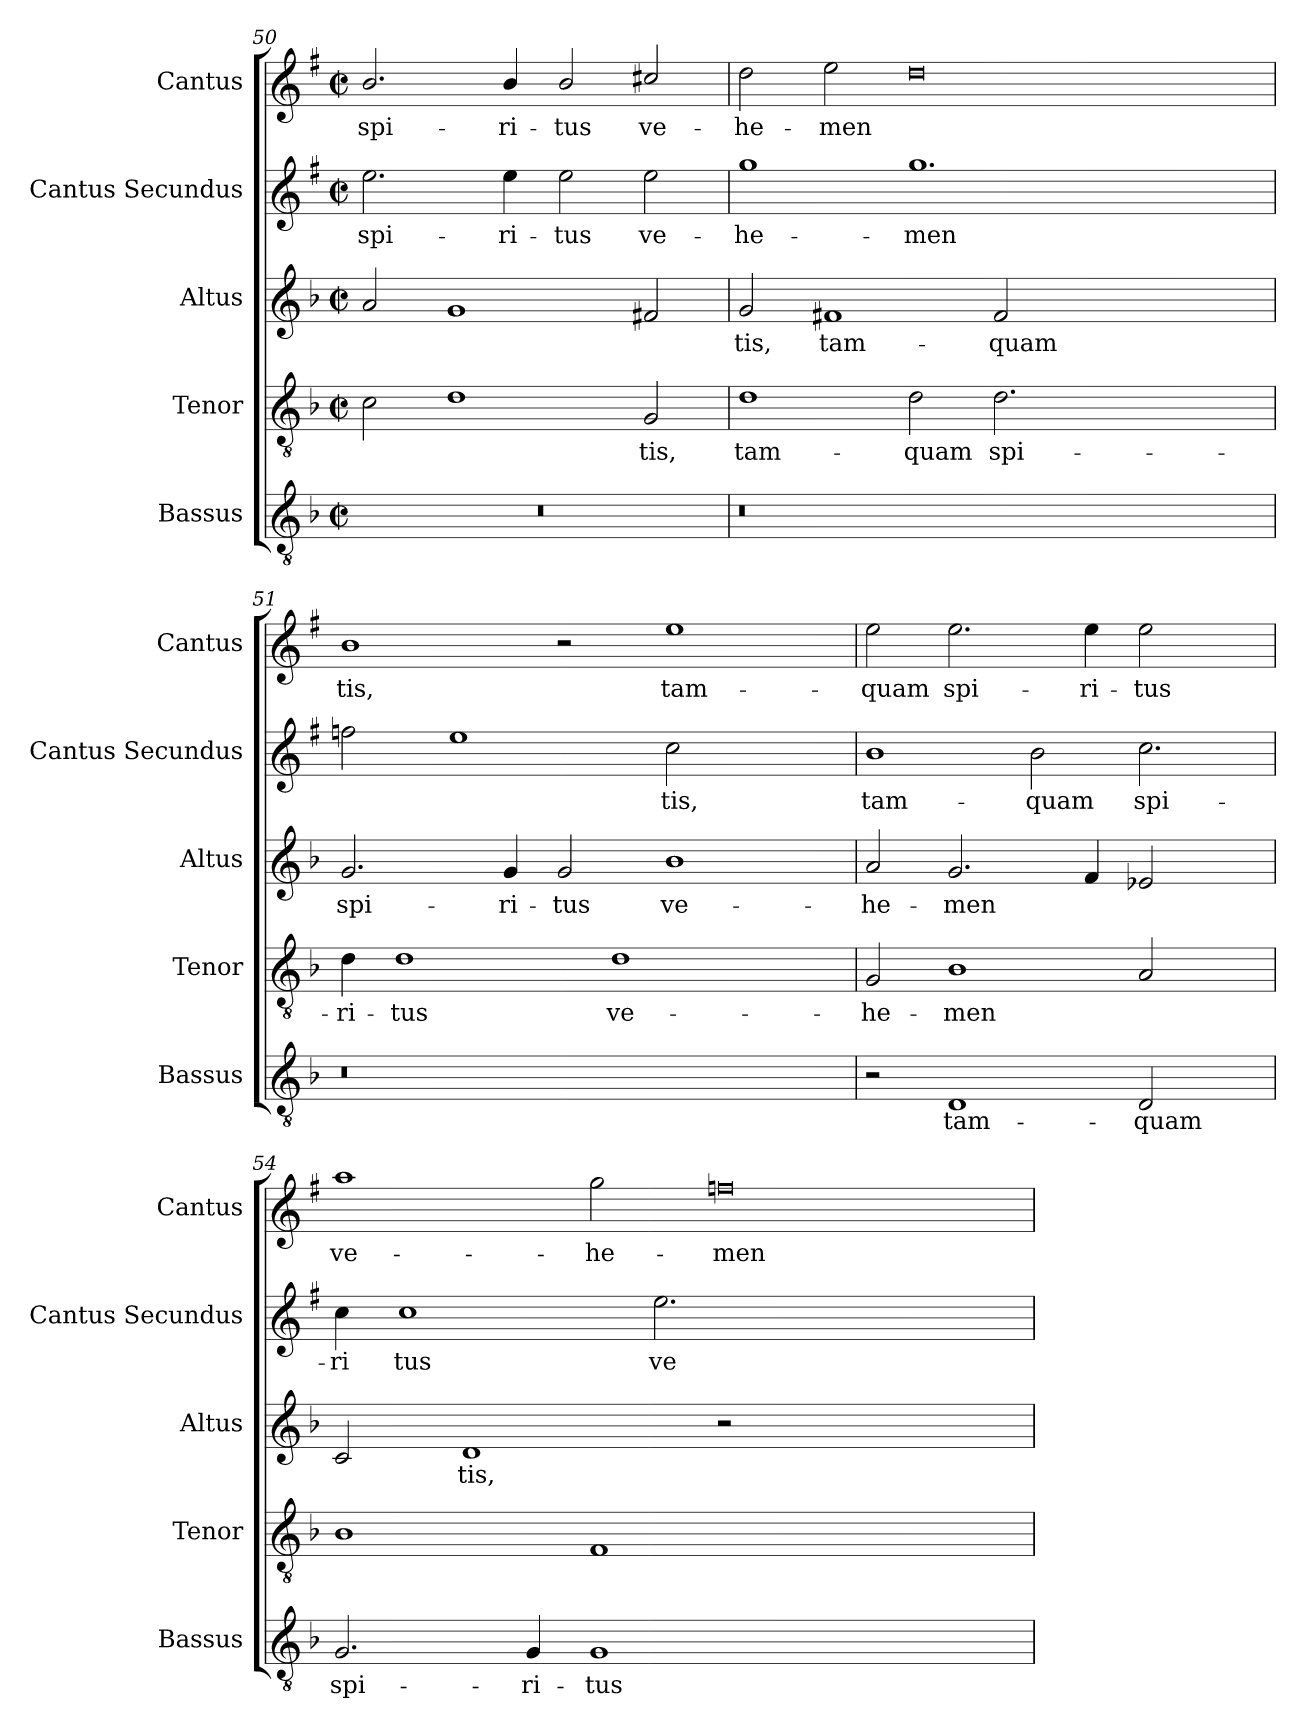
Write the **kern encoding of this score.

**kern	**text	**kern	**text	**kern	**text	**kern	**text	**kern	**text
*part5	*part5	*part4	*part4	*part3	*part3	*part2	*part2	*part1	*part1
*staff5	*staff5	*staff4	*staff4	*staff3	*staff3	*staff2	*staff2	*staff1	*staff1
*I"Bassus	*	*I"Tenor	*	*I"Altus	*	*I"Cantus Secundus	*	*I"Cantus	*
*I'Bassus	*	*I'Tenor	*	*I'Altus	*	*I'Cantus Secundus	*	*I'Cantus	*
!!LO:LB:g=z
*clefGv2	*	*clefGv2	*	*clefG2	*	*clefG2	*	*clefG2	*
*	*	*	*	*	*	*ITrd1c2	*	*ITrd1c2	*
*k[b-]	*	*k[b-]	*	*k[b-]	*	*k[b-]	*	*k[b-]	*
*F:	*	*F:	*	*F:	*	*F:	*	*F:	*
*M4/2	*	*M4/2	*	*M4/2	*	*M4/2	*	*M4/2	*
*met(c|)	*	*met(c|)	*	*met(c|)	*	*met(c|)	*	*met(c|)	*
=50	=50	=50	=50	=50	=50	=50	=50	=50	=50
!	!	!	!	!	!	!	!LO:LY:b	!	!LO:LY:b
*	*	*	*	*	*	*	*	*^	*
0r	.	2c	.	2a	.	2.dd	spi-	2.a	0ryy	spi-
.	.	1d	.	1g	.	.	.	.	.	.
!	!	!	!	!	!	!	!LO:LY:b	!	!	!LO:LY:b
.	.	.	.	.	.	4dd	-ri-	4a	.	-ri-
!	!	!	!	!	!	!	!LO:LY:b	!	!	!LO:LY:b
.	.	.	.	.	.	2dd	-tus	2a	.	-tus
!	!	!	!LO:LY:b	!	!	!	!LO:LY:b	!	!	!LO:LY:b
.	.	2G	tis,	2f#X	.	2dd	ve-	2bn	.	ve-
=51	=51	=51	=51	=51	=51	=51	=51	=51	=51	=51
!	!	!	!LO:LY:b	!	!LO:LY:b	!	!LO:LY:b	!	!	!LO:LY:b
0r	.	1d	tam-	2g	tis,	1ff	-he-	2cc	0ryy	-he-
!	!	!	!	!	!LO:LY:b	!	!	!	!	!LO:LY:b
.	.	.	.	1f#X	tam-	.	.	2dd	.	-men
!	!	!	!LO:LY:b	!	!	!	!LO:LY:b	!	!	!
.	.	2d	-quam	.	.	1.ff	-men	0cc	.	.
!	!	!	!LO:LY:b	!	!LO:LY:b	!	!	!	!	!
.	.	2.d	spi-	2f#	-quam	.	.	.	.	.
1ryy	.	.	.	1ryy	.	.	.	.	1ryy	.
.	.	2.ryy	.	.	.	.	.	.	.	.
.	.	.	.	.	.	2ryy	.	.	.	.
=51	=51	=51	=51	=51	=51	=51	=51	=51	=51	=51
!	!	!	!LO:LY:b	!	!LO:LY:b	!	!	!	!	!LO:LY:b
0r	.	4d	-ri-	2.g	spi-	2ee-X	.	1a	0ryy	tis,
!	!	!	!LO:LY:b	!	!	!	!	!	!	!
.	.	1d	-tus	.	.	.	.	.	.	.
.	.	.	.	.	.	1dd	.	.	.	.
!	!	!	!	!	!LO:LY:b	!	!	!	!	!
.	.	.	.	4g	-ri-	.	.	.	.	.
!	!	!	!	!	!LO:LY:b	!	!	!	!	!
.	.	.	.	2g	-tus	.	.	2r	.	.
!	!	!	!LO:LY:b	!	!	!	!	!	!	!
.	.	1d	ve-	.	.	.	.	.	.	.
!	!	!	!	!	!LO:LY:b	!	!LO:LY:b	!	!	!LO:LY:b
.	.	.	.	1b-	ve-	2b-	tis,	1dd	.	tam-
2ryy	.	.	.	.	.	2ryy	.	.	2ryy	.
.	.	4ryy	.	.	.	.	.	.	.	.
=52	=52	=52	=52	=52	=52	=52	=52	=52	=52	=52
!	!	!	!LO:LY:b	!	!LO:LY:b	!	!LO:LY:b	!	!	!LO:LY:b
2r	.	2G	-he-	2a	-he-	1a	tam-	2dd	0ryy	-quam
!	!LO:LY:b	!	!LO:LY:b	!	!LO:LY:b	!	!	!	!	!LO:LY:b
1D	tam-	1B-	-men	2.g	-men	.	.	2.dd	.	spi-
!	!	!	!	!	!	!	!LO:LY:b	!	!	!
.	.	.	.	.	.	2a	-quam	.	.	.
!	!	!	!	!	!	!	!	!	!	!LO:LY:b
.	.	.	.	4f	.	.	.	4dd	.	-ri-
!	!LO:LY:b	!	!	!	!	!	!LO:LY:b	!	!	!LO:LY:b
2D	-quam	2A	.	2e-X	.	2.b-	spi-	2dd	.	-tus
4ryy	.	4ryy	.	4ryy	.	.	.	4ryy	4ryy	.
=54	=54	=54	=54	=54	=54	=54	=54	=54	=54	=54
!	!LO:LY:b	!	!	!	!	!	!LO:LY:b	!	!	!LO:LY:b
2.G	spi-	1B-	.	2c	.	4b-	-ri	1gg	1ryy	ve-
!	!	!	!	!	!	!	!LO:LY:b	!	!	!
.	.	.	.	.	.	1b-	tus	.	.	.
!	!	!	!	!	!LO:LY:b	!	!	!	!	!
.	.	.	.	1d	tis,	.	.	.	.	.
!	!LO:LY:b	!	!	!	!	!	!	!	!	!
4G	-ri-	.	.	.	.	.	.	.	.	.
!	!LO:LY:b	!	!	!	!	!	!	!	!	!LO:LY:b
1G	-tus	1F	.	.	.	.	.	2ff	2ryy	-he-
!	!	!	!	!	!	!	!LO:LY:b	!	!	!
.	.	.	.	.	.	2.dd	ve	.	.	.
!	!	!	!	!	!	!	!	!	!	!LO:LY:b
.	.	.	.	2r	.	.	.	0ee-X	4ryy	-men
.	.	.	.	.	.	.	.	.	4ryy	.
1.ryy	.	1.ryy	.	1.ryy	.	1.ryy	.	.	1.ryy	.
*	*	*	*	*	*	*	*	*v	*v	*
=	=	=	=	=	=	=	=	=	=
*-	*-	*-	*-	*-	*-	*-	*-	*-	*-
